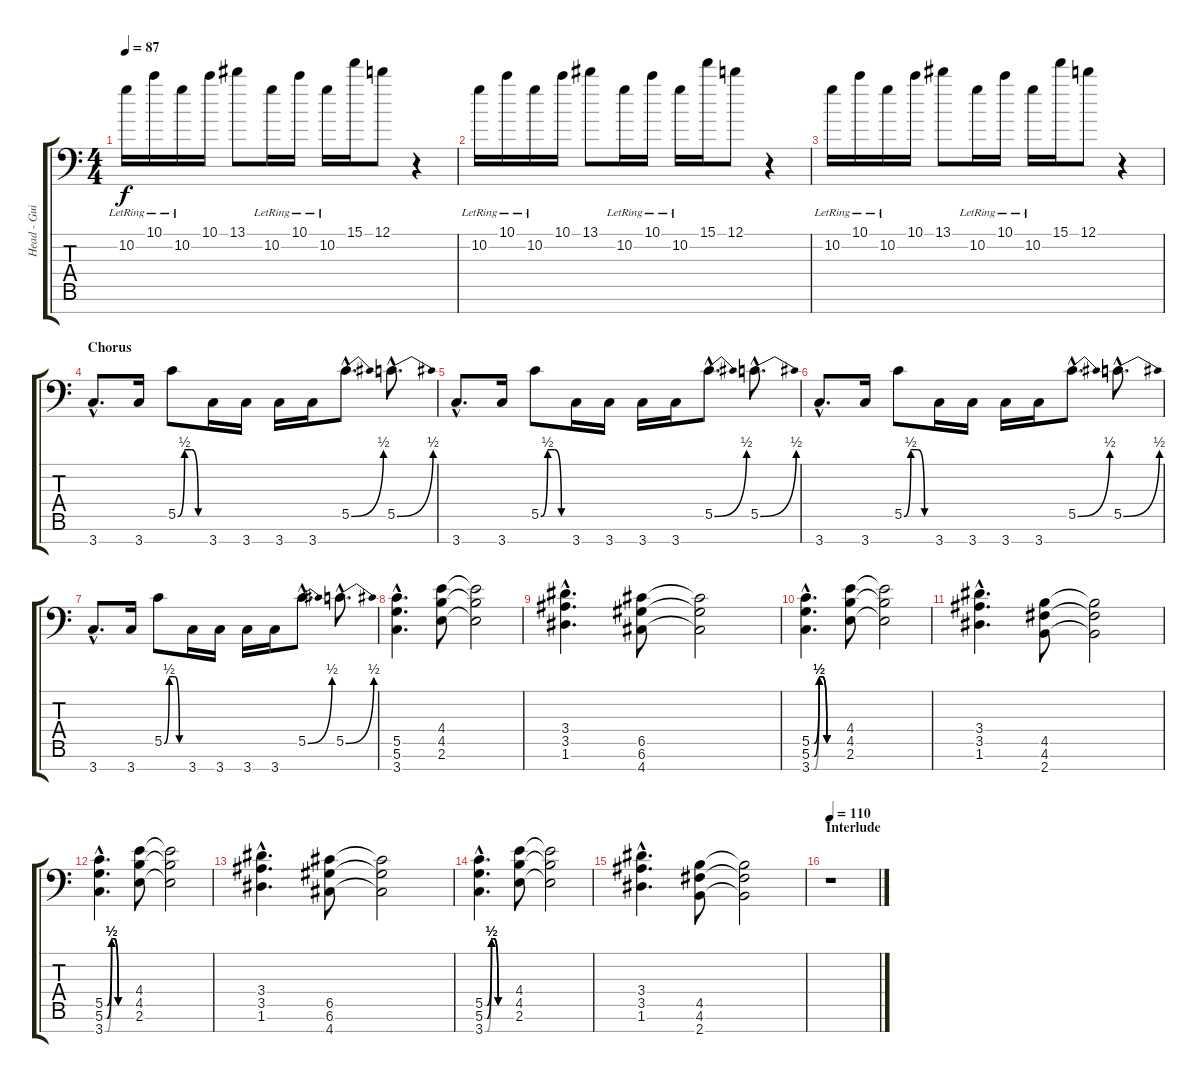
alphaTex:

\track ("Head - Guitar" "Head - Gui") {instrument distortionguitar}
\staff {score tabs}
\tuning (D4 A3 F3 C3 G2 D2 A1) {hide}
\ts (4 4)
\tempo 87
\clef f4
\ks c
10.2{lr}.16{dy f} 10.1{lr}.16 10.2{lr}.16 10.1.16 13.1.8 10.2{lr}.16 10.1{lr}.16 10.2{lr}.16 15.1.16 12.1.8 r.4 |
10.2{lr}.16 10.1{lr}.16 10.2{lr}.16 10.1.16 13.1.8 10.2{lr}.16 10.1{lr}.16 10.2{lr}.16 15.1.16 12.1.8 r.4 |
10.2{lr}.16 10.1{lr}.16 10.2{lr}.16 10.1.16 13.1.8 10.2{lr}.16 10.1{lr}.16 10.2{lr}.16 15.1.16 12.1.8 r.4 |
\section ("" "Chorus")
3.7{hac}.8{d volume 12 instrument distortionguitar} 3.7.16 5.5{be (custom 0 0 15 2 30 2 45 0 60 0)}.8 3.7.16 3.7.16 3.7.16 3.7.16 5.5{be (bend 0 0 60 2) hac}.8{d} 5.5{be (bend 0 0 60 2) hac}.8{d} |
3.7{hac}.8{d} 3.7.16 5.5{be (custom 0 0 15 2 30 2 45 0 60 0)}.8 3.7.16 3.7.16 3.7.16 3.7.16 5.5{be (bend 0 0 60 2) hac}.8{d} 5.5{be (bend 0 0 60 2) hac}.8{d} |
3.7{hac}.8{d} 3.7.16 5.5{be (custom 0 0 15 2 30 2 45 0 60 0)}.8 3.7.16 3.7.16 3.7.16 3.7.16 5.5{be (bend 0 0 60 2) hac}.8{d} 5.5{be (bend 0 0 60 2) hac}.8{d} |
3.7{hac}.8{d} 3.7.16 5.5{be (custom 0 0 15 2 30 2 45 0 60 0)}.8 3.7.16 3.7.16 3.7.16 3.7.16 5.5{be (bend 0 0 60 2) hac}.8{d} 5.5{be (bend 0 0 60 2) hac}.8{d} |
(5.5{hac} 5.6{hac} 3.7{hac}).4{d} (4.4 4.5 2.6).8 (4.4{t} 4.5{t} 2.6{t}).2 |
(3.4{hac} 3.5{hac} 1.6{hac}).4{d} (6.5 6.6 4.7).8 (6.5{t} 6.6{t} 4.7{t}).2 |
(5.5{be (custom 0 0 5 0 15 2 20 2 30 0 60 0) hac} 5.6{be (custom 0 0 5 0 15 2 20 2 30 0 60 0) hac} 3.7{be (custom 0 0 5 0 15 2 20 2 30 0 60 0) hac}).4{d} (4.4 4.5 2.6).8 (4.4{t} 4.5{t} 2.6{t}).2 |
(3.4{hac} 3.5{hac} 1.6{hac}).4{d} (4.5 4.6 2.7).8 (4.5{t} 4.6{t} 2.7{t}).2 |
(5.5{be (custom 0 0 5 0 15 2 20 2 30 0 60 0) hac} 5.6{be (custom 0 0 5 0 15 2 20 2 30 0 60 0) hac} 3.7{be (custom 0 0 5 0 15 2 20 2 30 0 60 0) hac}).4{d} (4.4 4.5 2.6).8 (4.4{t} 4.5{t} 2.6{t}).2 |
(3.4{hac} 3.5{hac} 1.6{hac}).4{d} (6.5 6.6 4.7).8 (6.5{t} 6.6{t} 4.7{t}).2 |
(5.5{be (custom 0 0 5 0 15 2 20 2 30 0 60 0) hac} 5.6{be (custom 0 0 5 0 15 2 20 2 30 0 60 0) hac} 3.7{be (custom 0 0 5 0 15 2 20 2 30 0 60 0) hac}).4{d} (4.4 4.5 2.6).8 (4.4{t} 4.5{t} 2.6{t}).2 |
(3.4{hac} 3.5{hac} 1.6{hac}).4{d} (4.5 4.6 2.7).8 (4.5{t} 4.6{t} 2.7{t}).2 |
\section ("" "Interlude")
\tempo 110
r.1
